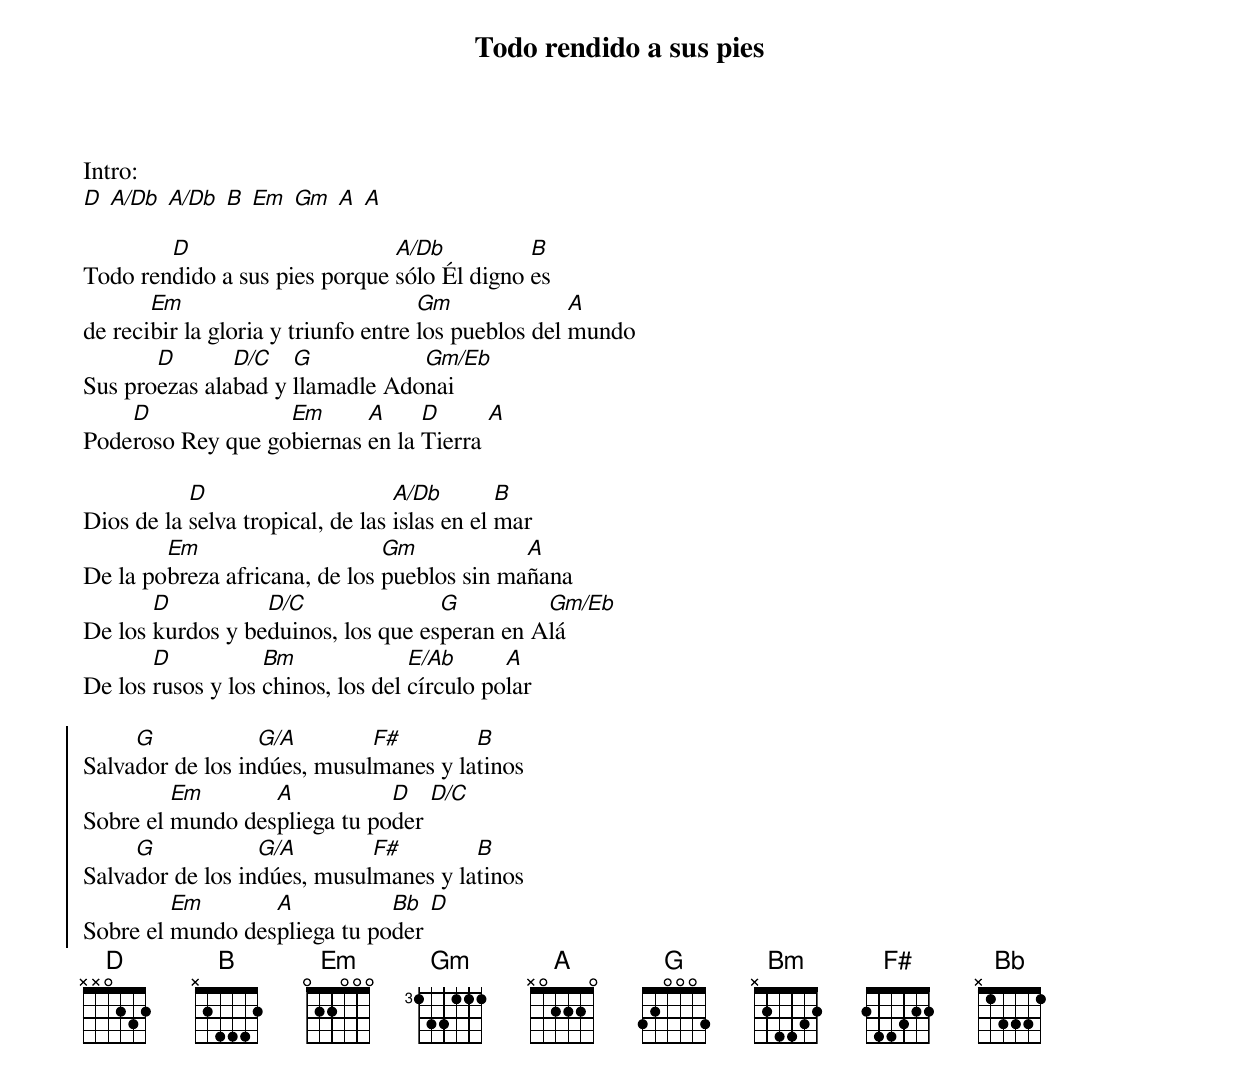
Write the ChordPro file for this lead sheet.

{title:Todo rendido a sus pies}
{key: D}

Intro:
[D] [A/Db] [A/Db] [B] [Em] [Gm] [A] [A]

Todo ren[D]dido a sus pies porque [A/Db]sólo Él digno [B]es
de reci[Em]bir la gloria y triunfo entre [Gm]los pueblos del [A]mundo
Sus pro[D]ezas ala[D/C]bad y [G]llamadle Ado[Gm/Eb]nai
Pode[D]roso Rey que go[Em]biernas [A]en la [D]Tierra [A]

Dios de la [D]selva tropical, de las [A/Db]islas en el [B]mar
De la po[Em]breza africana, de los [Gm]pueblos sin ma[A]ñana
De los [D]kurdos y be[D/C]duinos, los que es[G]peran en A[Gm/Eb]lá
De los [D]rusos y los [Bm]chinos, los del [E/Ab]círculo po[A]lar

{start_of_chorus}
Salva[G]dor de los in[G/A]dúes, musul[F#]manes y la[B]tinos
Sobre el [Em]mundo des[A]pliega tu po[D]der [D/C]
Salva[G]dor de los in[G/A]dúes, musul[F#]manes y la[B]tinos
Sobre el [Em]mundo des[A]pliega tu po[Bb]der [D]
{end_of_chorus}
